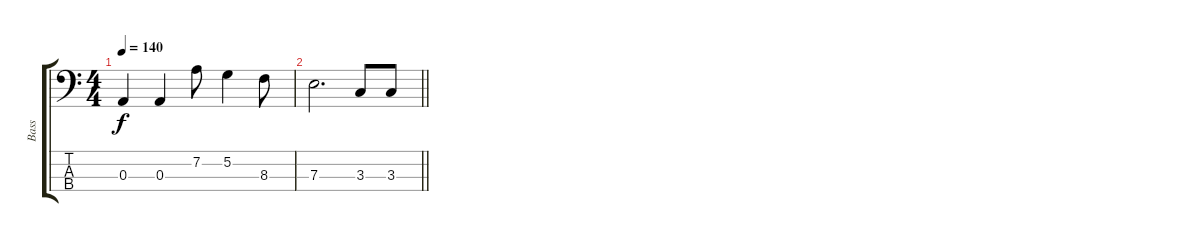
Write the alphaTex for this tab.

\track ("Bass" "Bass") {instrument acousticbass}
\staff {score tabs}
\tuning (G2 D2 A1 E1) {hide}
\ts (4 4)
\tempo 140
\clef f4
\ks c
0.3.4{dy f} 0.3.4 7.2.8 5.2.4 8.3.8 |
\barLineRight lightlight
7.3.2{d} 3.3.8 3.3.8
